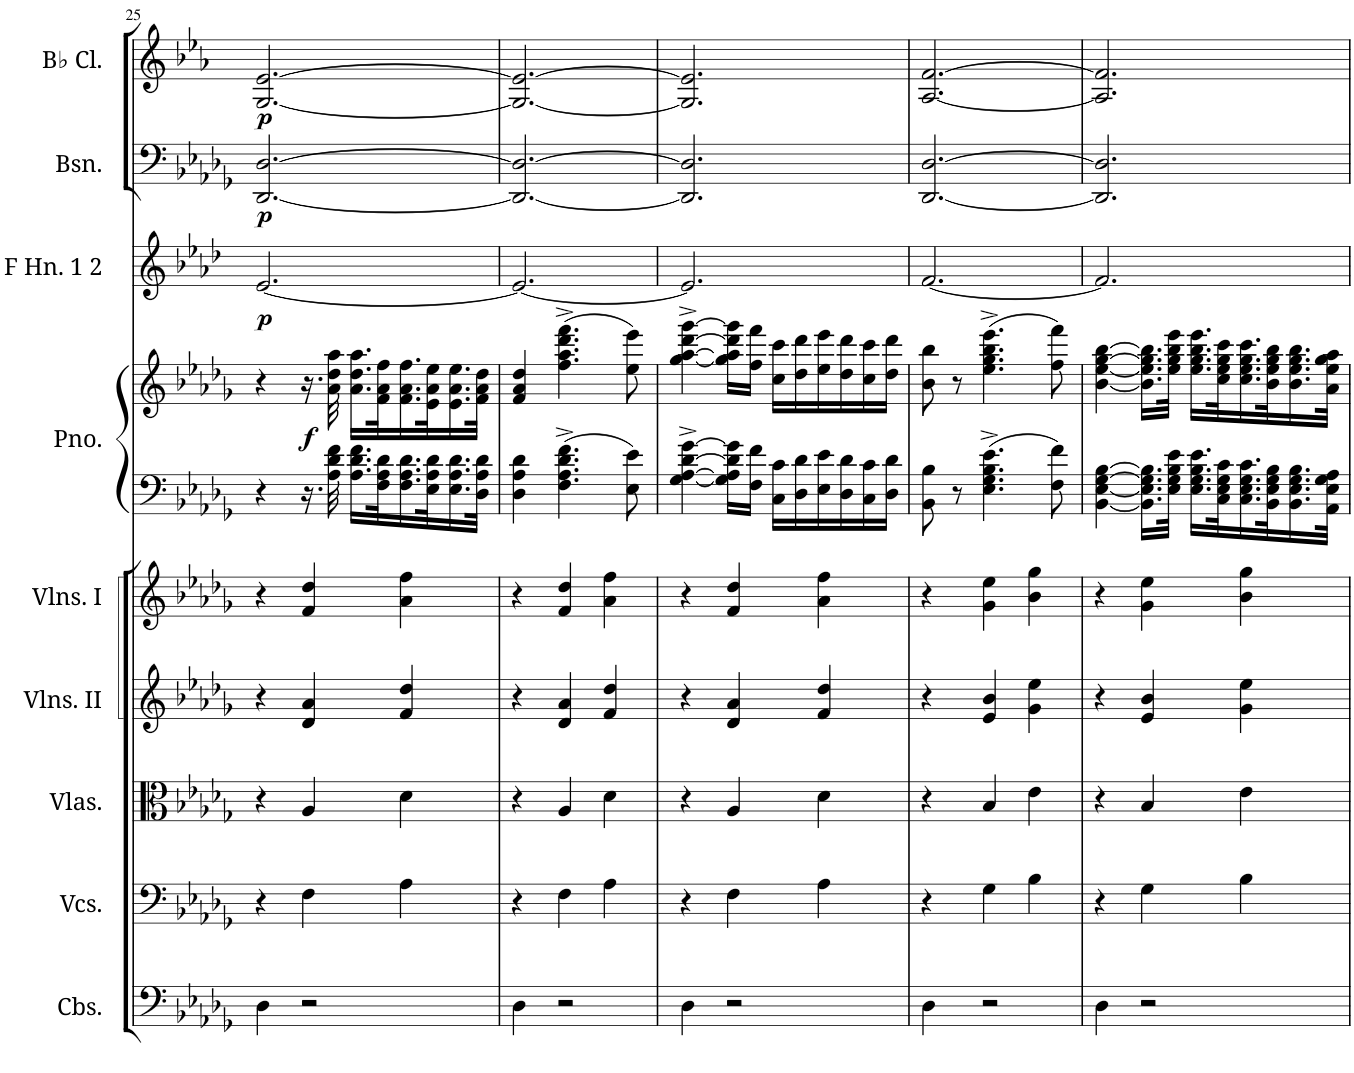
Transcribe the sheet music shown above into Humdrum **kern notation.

**kern	**kern	**kern	**kern	**kern	**kern	**kern	**dynam	**kern	**dynam	**kern	**dynam	**kern	**dynam
*part9	*part8	*part7	*part6	*part5	*part4	*part4	*part4	*part3	*part3	*part2	*part2	*part1	*part1
*staff10	*staff9	*staff8	*staff7	*staff6	*staff5	*staff4	*staff4/5	*staff3	*staff3	*staff2	*staff2	*staff1	*staff1
*I"Contrabasses	*I"Violoncellos	*I"Violas	*I"Violins II	*I"Violins I	*I"Grand Piano	*	*	*I"F Horn 1 &amp; 2	*	*I"Bassoon	*	*I"Bb Clarinet	*
*I'Cbs.	*I'Vcs.	*I'Vlas.	*I'Vlns. II	*I'Vlns. I	*I'Pno.	*	*	*I'F Hn. 1 2	*	*I'Bsn.	*	*I'Bb Cl.	*
!!LO:PB:g=z
*clefF4	*clefF4	*clefC3	*clefG2	*clefG2	*clefF4	*clefG2	*	*clefG2	*	*clefF4	*	*clefG2	*
*Trd7c12	*	*	*	*	*	*	*	*Trd4c7	*	*	*	*Trd1c2	*
*k[b-e-a-d-g-]	*k[b-e-a-d-g-]	*k[b-e-a-d-g-]	*k[b-e-a-d-g-]	*k[b-e-a-d-g-]	*k[b-e-a-d-g-]	*k[b-e-a-d-g-]	*	*k[b-e-a-d-]	*	*k[b-e-a-d-g-]	*	*k[b-e-a-]	*
*M6/8	*M6/8	*M6/8	*M6/8	*M6/8	*M6/8	*M6/8	*	*M6/8	*	*M6/8	*	*M6/8	*
=25	=25	=25	=25	=25	=25	=25	=25	=25	=25	=25	=25	=25	=25
!	!	!	!	!	!	!	!	!	!LO:DY:b	!	!LO:DY:b	!	!LO:DY:b
4D-\	4r	4r	4r	4r	4r	4r	.	[2.e-/	p	[2.DD-/ [2.D-/	p	[2.G/ [2.e-/	p
!	!	!	!	!	!	!	!LO:DY:b	!	!	!	!	!	!
2r	4F\	4A-/	4d-/ 4a-/	4f/ 4dd-/	16.r	16.r	f	.	.	.	.	.	.
.	.	.	.	.	32A-\ 32d-\ 32f\	32a-\ 32dd-\ 32aa-\	.	.	.	.	.	.	.
.	.	.	.	.	16.A-\ 16.d-\ 16.f\LL	16.a-\ 16.dd-\ 16.aa-\LL	.	.	.	.	.	.	.
.	.	.	.	.	32F\ 32A-\ 32d-\K	32f\ 32a-\ 32ff\K	.	.	.	.	.	.	.
.	4A-\	4d-\	4f/ 4dd-/	4a-\ 4ff\	16.F\ 16.A-\ 16.d-\	16.f\ 16.a-\ 16.ff\	.	.	.	.	.	.	.
.	.	.	.	.	32E-\ 32A-\ 32d-\K	32e-\ 32a-\ 32ee-\K	.	.	.	.	.	.	.
.	.	.	.	.	16.E-\ 16.A-\ 16.d-\	16.e-\ 16.a-\ 16.ee-\	.	.	.	.	.	.	.
.	.	.	.	.	32D-\ 32A-\ 32d-\JJk	32f\ 32a-\ 32dd-\JJk	.	.	.	.	.	.	.
=26	=26	=26	=26	=26	=26	=26	=26	=26	=26	=26	=26	=26	=26
4D-\	4r	4r	4r	4r	4D-\ 4A-\ 4d-\	4f/ 4a-/ 4dd-/	.	2.e-/_	.	2.DD-/_ 2.D-/_	.	2.G/_ 2.e-/_	.
2r	4F\	4A-/	4d-/ 4a-/	4f/ 4dd-/	4.F\^ 4.A-\^ 4.d-\^ 4.f\^	(4.ff\^ 4.aa-\^ 4.ddd-\^ 4.fff\^	.	.	.	.	.	.	.
.	4A-\	4d-\	4f/ 4dd-/	4a-\ 4ff\	.	.	.	.	.	.	.	.	.
.	.	.	.	.	8E-\ 8e-\	8ee-\ 8eee-\)	.	.	.	.	.	.	.
=27	=27	=27	=27	=27	=27	=27	=27	=27	=27	=27	=27	=27	=27
4D-\	4r	4r	4r	4r	[4G-\^ [4A-\^ [4d-\^ [4g-\^	[4gg-\^ [4aa-\^ [4ddd-\^ [4ggg-\^	.	2.e-/]	.	2.DD-/] 2.D-/]	.	2.G/] 2.e-/]	.
2r	4F\	4A-/	4d-/ 4a-/	4f/ 4dd-/	16G-\] 16A-\] 16d-\] 16g-\]LL	16gg-\] 16aa-\] 16ddd-\] 16ggg-\]LL	.	.	.	.	.	.	.
.	.	.	.	.	16F\ 16f\JJ	16ff\ 16fff\JJ	.	.	.	.	.	.	.
.	.	.	.	.	16C\ 16c\LL	16cc\ 16ccc\LL	.	.	.	.	.	.	.
.	.	.	.	.	16D-\ 16d-\	16dd-\ 16ddd-\	.	.	.	.	.	.	.
.	4A-\	4d-\	4f/ 4dd-/	4a-\ 4ff\	16E-\ 16e-\	16ee-\ 16eee-\	.	.	.	.	.	.	.
.	.	.	.	.	16D-\ 16d-\	16dd-\ 16ddd-\	.	.	.	.	.	.	.
.	.	.	.	.	16C\ 16c\	16cc\ 16ccc\	.	.	.	.	.	.	.
.	.	.	.	.	16D-\ 16d-\JJ	16dd-\ 16ddd-\JJ	.	.	.	.	.	.	.
=28	=28	=28	=28	=28	=28	=28	=28	=28	=28	=28	=28	=28	=28
4D-\	4r	4r	4r	4r	8BB-\ 8B-\	8b-\ 8bb-\	.	[2.f/	.	[2.DD-/ [2.D-/	.	[2.A-/ [2.f/	.
.	.	.	.	.	8r	8r	.	.	.	.	.	.	.
2r	4G-\	4B-/	4e-/ 4b-/	4g-\ 4ee-\	4.E-\^ 4.G-\^ 4.B-\^ 4.e-\^	(4.ee-\^ 4.gg-\^ 4.bb-\^ 4.eee-\^	.	.	.	.	.	.	.
.	4B-\	4e-\	4g-\ 4ee-\	4b-\ 4gg-\	.	.	.	.	.	.	.	.	.
.	.	.	.	.	8F\ 8f\	8ff\ 8fff\)	.	.	.	.	.	.	.
=29	=29	=29	=29	=29	=29	=29	=29	=29	=29	=29	=29	=29	=29
4D-\	4r	4r	4r	4r	[4BB-\ [4E-\ [4G-\ [4B-\	[4b-\ [4ee-\ [4gg-\ [4bb-\	.	2.f/]	.	2.DD-/] 2.D-/]	.	2.A-/] 2.f/]	.
2r	4G-\	4B-/	4e-/ 4b-/	4g-\ 4ee-\	16.BB-\] 16.E-\] 16.G-\] 16.B-\]LL	16.b-\] 16.ee-\] 16.gg-\] 16.bb-\]LL	.	.	.	.	.	.	.
.	.	.	.	.	32E-\ 32G-\ 32B-\ 32e-\JJk	32ee-\ 32gg-\ 32bb-\ 32eee-\JJk	.	.	.	.	.	.	.
.	.	.	.	.	16.E-\ 16.G-\ 16.B-\ 16.e-\LL	16.ee-\ 16.gg-\ 16.bb-\ 16.eee-\LL	.	.	.	.	.	.	.
.	.	.	.	.	32C\ 32E-\ 32G-\ 32c\K	32cc\ 32ee-\ 32gg-\ 32ccc\K	.	.	.	.	.	.	.
.	4B-\	4e-\	4g-\ 4ee-\	4b-\ 4gg-\	16.C\ 16.E-\ 16.G-\ 16.c\	16.cc\ 16.ee-\ 16.gg-\ 16.ccc\	.	.	.	.	.	.	.
.	.	.	.	.	32BB-\ 32E-\ 32G-\ 32B-\K	32b-\ 32ee-\ 32gg-\ 32bb-\K	.	.	.	.	.	.	.
.	.	.	.	.	16.BB-\ 16.E-\ 16.G-\ 16.B-\	16.b-\ 16.ee-\ 16.gg-\ 16.bb-\	.	.	.	.	.	.	.
.	.	.	.	.	32AA-\ 32E-\ 32G-\ 32A-\JJk	32a-\ 32ee-\ 32gg-\ 32aa-\JJk	.	.	.	.	.	.	.
=	=	=	=	=	=	=	=	=	=	=	=	=	=
*-	*-	*-	*-	*-	*-	*-	*-	*-	*-	*-	*-	*-	*-
